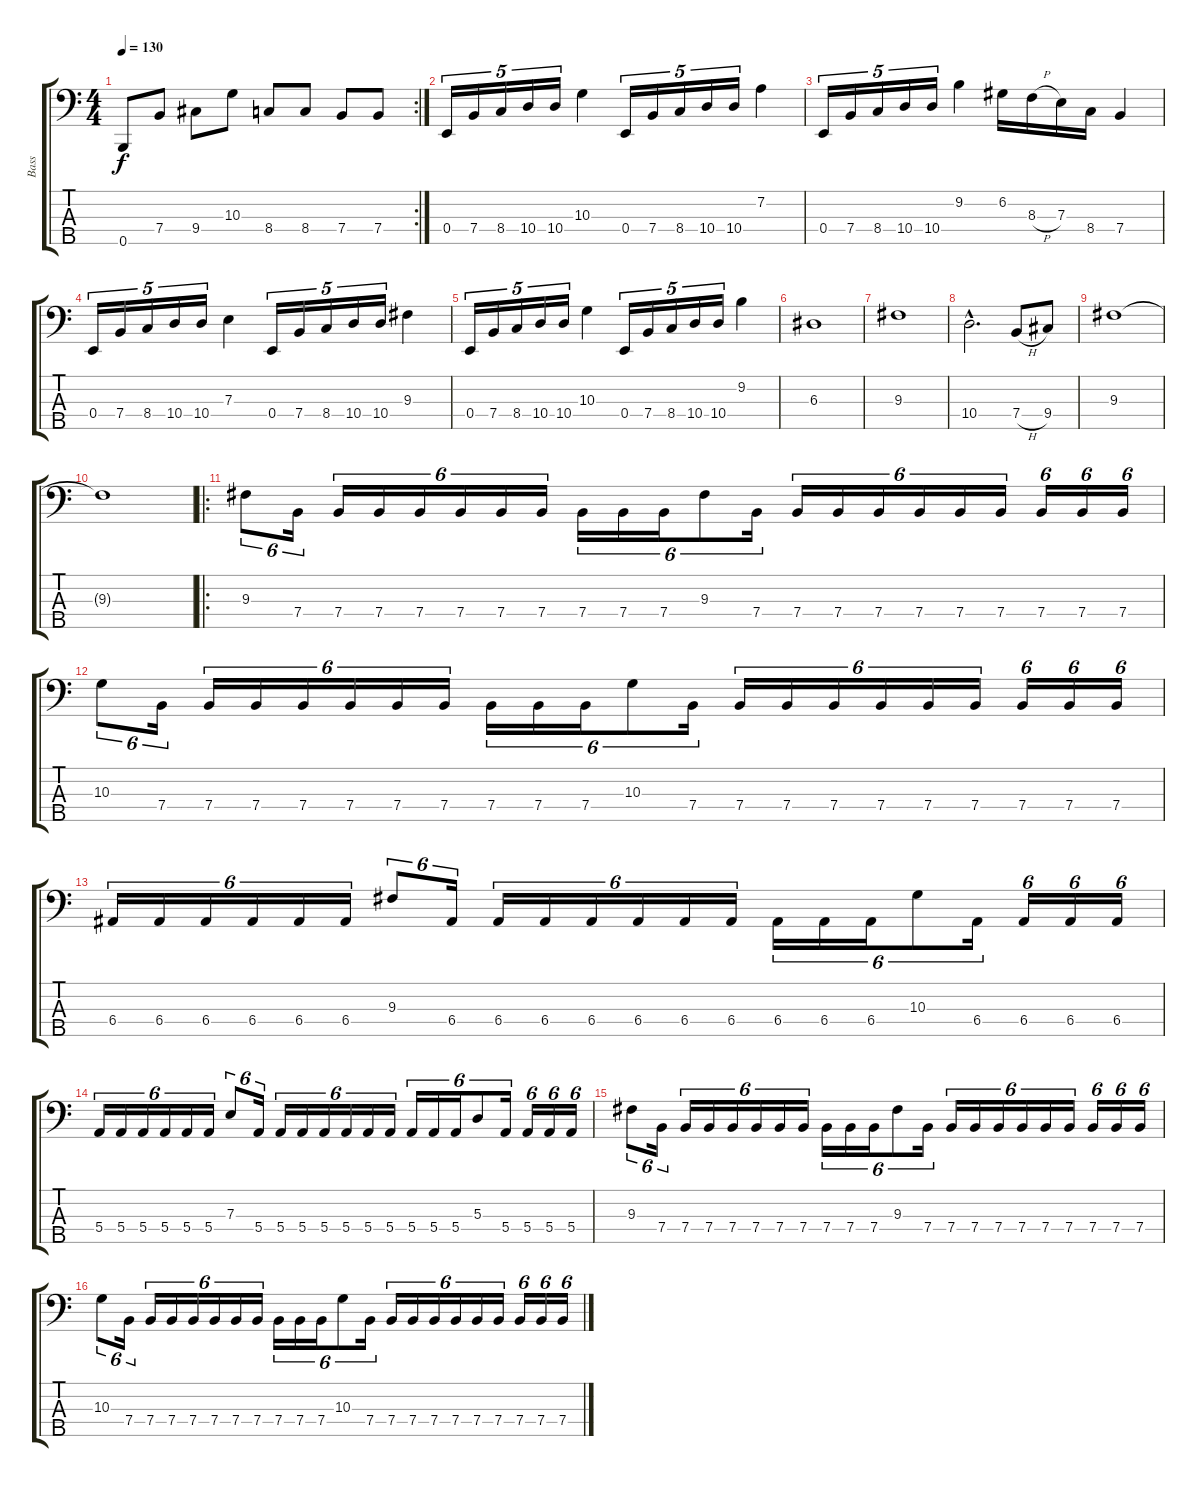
\track ("Bass" "Bass") {instrument electricbasspick}
\staff {score tabs}
\tuning (G2 D2 A1 E1 B0) {hide}
\rc 2
\ts (4 4)
\tempo 130
\clef f4
\ks c
0.5.8{dy f} 7.4.8 9.4.8 10.3.8 8.4.8 8.4.8 7.4.8 7.4.8 |
0.4.16{tu (5 4)} 7.4.16{tu (5 4)} 8.4.16{tu (5 4)} 10.4.16{tu (5 4)} 10.4.16{tu (5 4)} 10.3.4 0.4.16{tu (5 4)} 7.4.16{tu (5 4)} 8.4.16{tu (5 4)} 10.4.16{tu (5 4)} 10.4.16{tu (5 4)} 7.2.4 |
0.4.16{tu (5 4)} 7.4.16{tu (5 4)} 8.4.16{tu (5 4)} 10.4.16{tu (5 4)} 10.4.16{tu (5 4)} 9.2.4 6.2.16 8.3{h}.16 7.3.16 8.4.16 7.4.4 |
0.4.16{tu (5 4)} 7.4.16{tu (5 4)} 8.4.16{tu (5 4)} 10.4.16{tu (5 4)} 10.4.16{tu (5 4)} 7.3.4 0.4.16{tu (5 4)} 7.4.16{tu (5 4)} 8.4.16{tu (5 4)} 10.4.16{tu (5 4)} 10.4.16{tu (5 4)} 9.3.4 |
0.4.16{tu (5 4)} 7.4.16{tu (5 4)} 8.4.16{tu (5 4)} 10.4.16{tu (5 4)} 10.4.16{tu (5 4)} 10.3.4 0.4.16{tu (5 4)} 7.4.16{tu (5 4)} 8.4.16{tu (5 4)} 10.4.16{tu (5 4)} 10.4.16{tu (5 4)} 9.2.4 |
6.3.1 |
9.3.1 |
10.4{hac}.2{d} 7.4{h}.8 9.4.8 |
9.3.1 |
9.3{t}.1 |
\ro
9.3.8{tu (6 4)} 7.4.16{tu (6 4)} 7.4.16{tu (6 4)} 7.4.16{tu (6 4)} 7.4.16{tu (6 4)} 7.4.16{tu (6 4)} 7.4.16{tu (6 4)} 7.4.16{tu (6 4)} 7.4.16{tu (6 4)} 7.4.16{tu (6 4)} 7.4.16{tu (6 4)} 9.3.8{tu (6 4)} 7.4.16{tu (6 4)} 7.4.16{tu (6 4)} 7.4.16{tu (6 4)} 7.4.16{tu (6 4)} 7.4.16{tu (6 4)} 7.4.16{tu (6 4)} 7.4.16{tu (6 4)} 7.4.16{tu (6 4)} 7.4.16{tu (6 4)} 7.4.16{tu (6 4)} |
10.3.8{tu (6 4)} 7.4.16{tu (6 4)} 7.4.16{tu (6 4)} 7.4.16{tu (6 4)} 7.4.16{tu (6 4)} 7.4.16{tu (6 4)} 7.4.16{tu (6 4)} 7.4.16{tu (6 4)} 7.4.16{tu (6 4)} 7.4.16{tu (6 4)} 7.4.16{tu (6 4)} 10.3.8{tu (6 4)} 7.4.16{tu (6 4)} 7.4.16{tu (6 4)} 7.4.16{tu (6 4)} 7.4.16{tu (6 4)} 7.4.16{tu (6 4)} 7.4.16{tu (6 4)} 7.4.16{tu (6 4)} 7.4.16{tu (6 4)} 7.4.16{tu (6 4)} 7.4.16{tu (6 4)} |
6.4.16{tu (6 4)} 6.4.16{tu (6 4)} 6.4.16{tu (6 4)} 6.4.16{tu (6 4)} 6.4.16{tu (6 4)} 6.4.16{tu (6 4)} 9.3.8{tu (6 4)} 6.4.16{tu (6 4)} 6.4.16{tu (6 4)} 6.4.16{tu (6 4)} 6.4.16{tu (6 4)} 6.4.16{tu (6 4)} 6.4.16{tu (6 4)} 6.4.16{tu (6 4)} 6.4.16{tu (6 4)} 6.4.16{tu (6 4)} 6.4.16{tu (6 4)} 10.3.8{tu (6 4)} 6.4.16{tu (6 4)} 6.4.16{tu (6 4)} 6.4.16{tu (6 4)} 6.4.16{tu (6 4)} |
5.4.16{tu (6 4)} 5.4.16{tu (6 4)} 5.4.16{tu (6 4)} 5.4.16{tu (6 4)} 5.4.16{tu (6 4)} 5.4.16{tu (6 4)} 7.3.8{tu (6 4)} 5.4.16{tu (6 4)} 5.4.16{tu (6 4)} 5.4.16{tu (6 4)} 5.4.16{tu (6 4)} 5.4.16{tu (6 4)} 5.4.16{tu (6 4)} 5.4.16{tu (6 4)} 5.4.16{tu (6 4)} 5.4.16{tu (6 4)} 5.4.16{tu (6 4)} 5.3.8{tu (6 4)} 5.4.16{tu (6 4)} 5.4.16{tu (6 4)} 5.4.16{tu (6 4)} 5.4.16{tu (6 4)} |
9.3.8{tu (6 4)} 7.4.16{tu (6 4)} 7.4.16{tu (6 4)} 7.4.16{tu (6 4)} 7.4.16{tu (6 4)} 7.4.16{tu (6 4)} 7.4.16{tu (6 4)} 7.4.16{tu (6 4)} 7.4.16{tu (6 4)} 7.4.16{tu (6 4)} 7.4.16{tu (6 4)} 9.3.8{tu (6 4)} 7.4.16{tu (6 4)} 7.4.16{tu (6 4)} 7.4.16{tu (6 4)} 7.4.16{tu (6 4)} 7.4.16{tu (6 4)} 7.4.16{tu (6 4)} 7.4.16{tu (6 4)} 7.4.16{tu (6 4)} 7.4.16{tu (6 4)} 7.4.16{tu (6 4)} |
10.3.8{tu (6 4)} 7.4.16{tu (6 4)} 7.4.16{tu (6 4)} 7.4.16{tu (6 4)} 7.4.16{tu (6 4)} 7.4.16{tu (6 4)} 7.4.16{tu (6 4)} 7.4.16{tu (6 4)} 7.4.16{tu (6 4)} 7.4.16{tu (6 4)} 7.4.16{tu (6 4)} 10.3.8{tu (6 4)} 7.4.16{tu (6 4)} 7.4.16{tu (6 4)} 7.4.16{tu (6 4)} 7.4.16{tu (6 4)} 7.4.16{tu (6 4)} 7.4.16{tu (6 4)} 7.4.16{tu (6 4)} 7.4.16{tu (6 4)} 7.4.16{tu (6 4)} 7.4.16{tu (6 4)}
